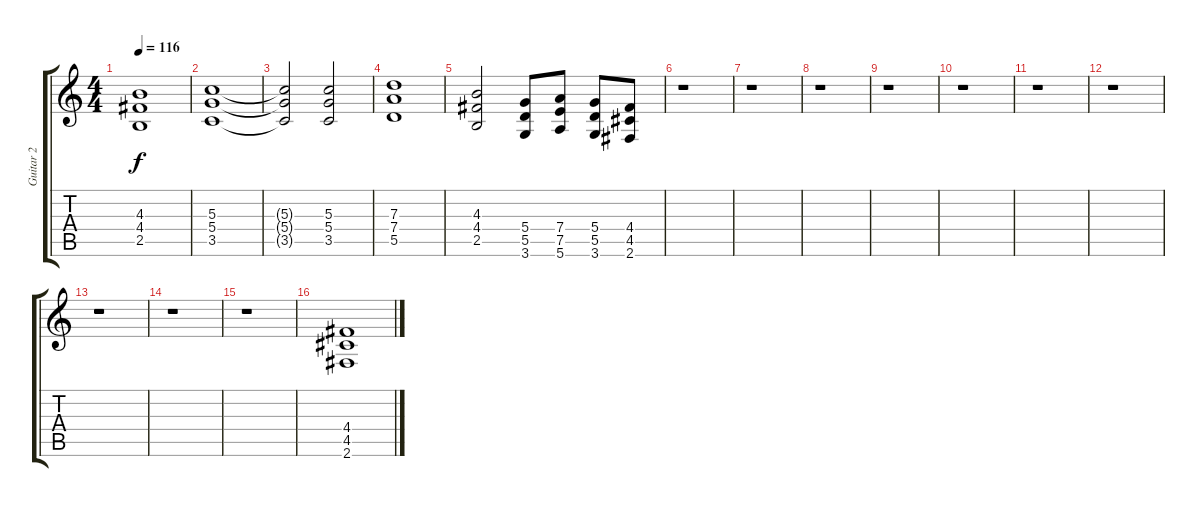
\track ("Guitar 2" "Guitar 2") {instrument acousticguitarsteel}
\staff {score tabs}
\tuning (E4 B3 G3 D3 A2 E2) {hide}
\ts (4 4)
\tempo 116
\clef g2
\ks c
(4.3 4.4 2.5).1{dy f} |
(5.3 5.4 3.5).1 |
(5.3{t} 5.4{t} 3.5{t}).2 (5.3 5.4 3.5).2 |
(7.3 7.4 5.5).1 |
(4.3 4.4 2.5).2 (5.4 5.5 3.6).8 (7.4 7.5 5.6).8 (5.4 5.5 3.6).8 (4.4 4.5 2.6).8 |
r.1 |
r.1 |
r.1 |
r.1 |
r.1 |
r.1 |
r.1 |
r.1 |
r.1 |
r.1 |
(4.4 4.5 2.6).1{volume 11 instrument distortionguitar}
